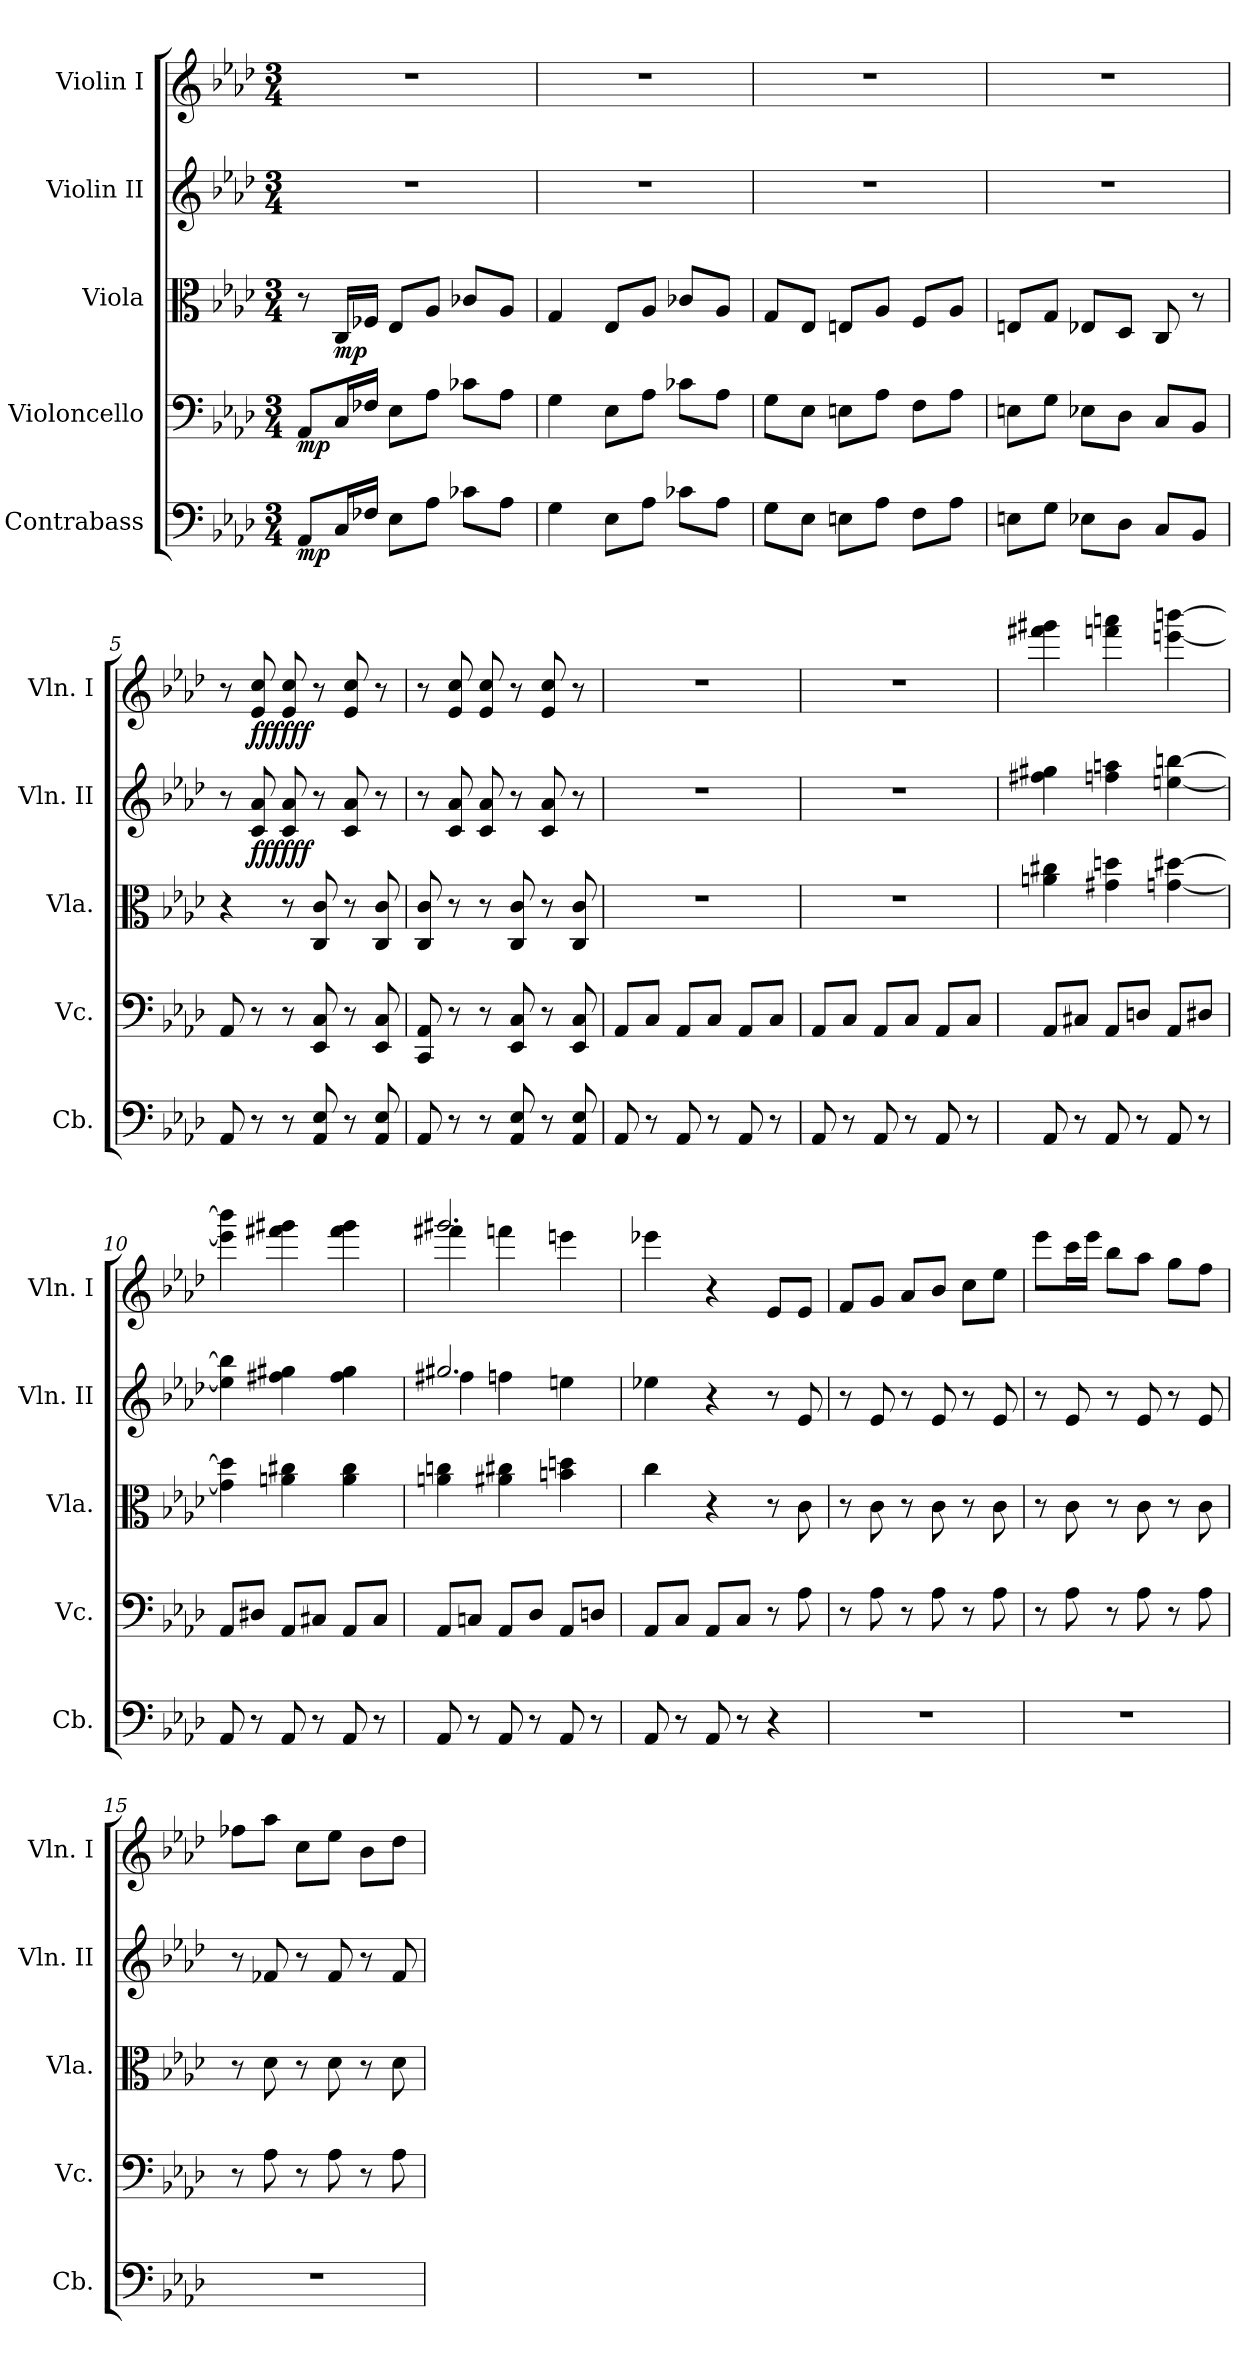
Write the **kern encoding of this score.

**kern	**dynam	**kern	**dynam	**kern	**dynam	**kern	**dynam	**kern	**dynam
*part5	*part5	*part4	*part4	*part3	*part3	*part2	*part2	*part1	*part1
*staff5	*staff5	*staff4	*staff4	*staff3	*staff3	*staff2	*staff2	*staff1	*staff1
*I"Contrabass	*	*I"Violoncello	*	*I"Viola	*	*I"Violin II	*	*I"Violin I	*
*I'Cb.	*	*I'Vc.	*	*I'Vla.	*	*I'Vln. II	*	*I'Vln. I	*
*clefF4	*	*clefF4	*	*clefC3	*	*clefG2	*	*clefG2	*
*ITrd7c12	*	*	*	*	*	*	*	*	*
*k[b-e-a-d-]	*	*k[b-e-a-d-]	*	*k[b-e-a-d-]	*	*k[b-e-a-d-]	*	*k[b-e-a-d-]	*
*M3/4	*	*M3/4	*	*M3/4	*	*M3/4	*	*M3/4	*
*MM160	*	*MM160	*	*MM160	*	*MM160	*	*MM160	*
=1	=1	=1	=1	=1	=1	=1	=1	=1	=1
!	!LO:DY:b	!	!LO:DY:b	!	!	!	!	!	!
8AAA-/L	mp	8AA-/L	mp	8r	.	2.r	.	2.r	.
!	!	!	!	!	!LO:DY:b	!	!	!	!
16CC/L	.	16C/L	.	16C/LL	mp	.	.	.	.
16FF-X/JJ	.	16F-X/JJ	.	16F-X/JJ	.	.	.	.	.
8EE-\L	.	8E-\L	.	8E-/L	.	.	.	.	.
8AA-\J	.	8A-\J	.	8A-/J	.	.	.	.	.
8C-X\L	.	8c-X\L	.	8c-X/L	.	.	.	.	.
8AA-\J	.	8A-\J	.	8A-/J	.	.	.	.	.
=2	=2	=2	=2	=2	=2	=2	=2	=2	=2
4GG\	.	4G\	.	4G/	.	2.r	.	2.r	.
8EE-\L	.	8E-\L	.	8E-/L	.	.	.	.	.
8AA-\J	.	8A-\J	.	8A-/J	.	.	.	.	.
8C-X\L	.	8c-X\L	.	8c-X/L	.	.	.	.	.
8AA-\J	.	8A-\J	.	8A-/J	.	.	.	.	.
=3	=3	=3	=3	=3	=3	=3	=3	=3	=3
8GG\L	.	8G\L	.	8G/L	.	2.r	.	2.r	.
8EE-\J	.	8E-\J	.	8E-/J	.	.	.	.	.
8EEn\L	.	8En\L	.	8En/L	.	.	.	.	.
8AA-\J	.	8A-\J	.	8A-/J	.	.	.	.	.
8FF\L	.	8F\L	.	8F/L	.	.	.	.	.
8AA-\J	.	8A-\J	.	8A-/J	.	.	.	.	.
=4	=4	=4	=4	=4	=4	=4	=4	=4	=4
8EEn\L	.	8En\L	.	8En/L	.	2.r	.	2.r	.
8GG\J	.	8G\J	.	8G/J	.	.	.	.	.
8EE-X\L	.	8E-X\L	.	8E-X/L	.	.	.	.	.
8DD-\J	.	8D-\J	.	8D-/J	.	.	.	.	.
8CC/L	.	8C/L	.	8C/	.	.	.	.	.
8BBB-/J	.	8BB-/J	.	8r	.	.	.	.	.
=5	=5	=5	=5	=5	=5	=5	=5	=5	=5
8AAA-/	.	8AA-/	.	4r	.	8r	.	8r	.
!	!	!	!	!	!	!	!LO:DY:b	!	!
!	!	!	!	!	!	!	!LO:DY:n=1:b	!	!LO:DY:b
!	!	!	!	!	!	!	!	!	!LO:DY:n=1:b
8r	.	8r	.	.	.	8c/ 8a-/	fff fff	8e-/ 8cc/	fff fff
8r	.	8r	.	8r	.	8c/ 8a-/	.	8e-/ 8cc/	.
8AAA-/ 8EE-/	.	8EE-/ 8C/	.	8C/ 8c/	.	8r	.	8r	.
8r	.	8r	.	8r	.	8c/ 8a-/	.	8e-/ 8cc/	.
8AAA-/ 8EE-/	.	8EE-/ 8C/	.	8C/ 8c/	.	8r	.	8r	.
!!LO:LB:g=z
=6	=6	=6	=6	=6	=6	=6	=6	=6	=6
8AAA-/	.	8CC/ 8AA-/	.	8C/ 8c/	.	8r	.	8r	.
8r	.	8r	.	8r	.	8c/ 8a-/	.	8e-/ 8cc/	.
8r	.	8r	.	8r	.	8c/ 8a-/	.	8e-/ 8cc/	.
8AAA-/ 8EE-/	.	8EE-/ 8C/	.	8C/ 8c/	.	8r	.	8r	.
8r	.	8r	.	8r	.	8c/ 8a-/	.	8e-/ 8cc/	.
8AAA-/ 8EE-/	.	8EE-/ 8C/	.	8C/ 8c/	.	8r	.	8r	.
=7	=7	=7	=7	=7	=7	=7	=7	=7	=7
8AAA-/	.	8AA-/L	.	2.r	.	2.r	.	2.r	.
8r	.	8C/J	.	.	.	.	.	.	.
8AAA-/	.	8AA-/L	.	.	.	.	.	.	.
8r	.	8C/J	.	.	.	.	.	.	.
8AAA-/	.	8AA-/L	.	.	.	.	.	.	.
8r	.	8C/J	.	.	.	.	.	.	.
=8	=8	=8	=8	=8	=8	=8	=8	=8	=8
8AAA-/	.	8AA-/L	.	2.r	.	2.r	.	2.r	.
8r	.	8C/J	.	.	.	.	.	.	.
8AAA-/	.	8AA-/L	.	.	.	.	.	.	.
8r	.	8C/J	.	.	.	.	.	.	.
8AAA-/	.	8AA-/L	.	.	.	.	.	.	.
8r	.	8C/J	.	.	.	.	.	.	.
=9	=9	=9	=9	=9	=9	=9	=9	=9	=9
8AAA-/	.	8AA-/L	.	4an\ 4cc#X\	.	4ff#X\ 4gg#X\	.	4fff#X\ 4ggg#X\	.
8r	.	8C#X/J	.	.	.	.	.	.	.
8AAA-/	.	8AA-/L	.	4g#X\ 4ddn\	.	4ffn\ 4aan\	.	4fffn\ 4aaan\	.
8r	.	8Dn/J	.	.	.	.	.	.	.
8AAA-/	.	8AA-/L	.	[4gn\ [4dd#X\	.	[4een\ [4bbn\	.	[4eeen\ [4bbbn\	.
8r	.	8D#X/J	.	.	.	.	.	.	.
=10	=10	=10	=10	=10	=10	=10	=10	=10	=10
8AAA-/	.	8AA-/L	.	4g\] 4dd#\]	.	4ee\] 4bb\]	.	4eee\] 4bbb\]	.
8r	.	8D#X/J	.	.	.	.	.	.	.
8AAA-/	.	8AA-/L	.	4an\ 4cc#X\	.	4ff#X\ 4gg#X\	.	4fff#X\ 4ggg#X\	.
8r	.	8C#X/J	.	.	.	.	.	.	.
8AAA-/	.	8AA-/L	.	4a\ 4cc#\	.	4ff#\ 4gg#\	.	4fff#\ 4ggg#\	.
8r	.	8C#/J	.	.	.	.	.	.	.
!!LO:PB:g=z
=11	=11	=11	=11	=11	=11	=11	=11	=11	=11
*	*	*	*	*	*	*^	*	*^	*
8AAA-/	.	8AA-/L	.	4an\ 4ccn\	.	2.gg#X/	4ff#X\	.	2.ggg#X/	4fff#X\	.
8r	.	8Cn/J	.	.	.	.	.	.	.	.	.
8AAA-/	.	8AA-/L	.	4a#X\ 4cc#X\	.	.	4ffn\	.	.	4fffn\	.
8r	.	8D-/J	.	.	.	.	.	.	.	.	.
8AAA-/	.	8AA-/L	.	4bn\ 4ddn\	.	.	4een\	.	.	4eeen\	.
8r	.	8Dn/J	.	.	.	.	.	.	.	.	.
*	*	*	*	*	*	*v	*v	*	*	*	*
*	*	*	*	*	*	*	*	*v	*v	*
=12	=12	=12	=12	=12	=12	=12	=12	=12	=12
8AAA-/	.	8AA-/L	.	4cc\	.	4ee-X\	.	4eee-X\	.
8r	.	8C/J	.	.	.	.	.	.	.
8AAA-/	.	8AA-/L	.	4r	.	4r	.	4r	.
8r	.	8C/J	.	.	.	.	.	.	.
4r	.	8r	.	8r	.	8r	.	8e-/L	.
.	.	8A-\	.	8c\	.	8e-/	.	8e-/J	.
=13	=13	=13	=13	=13	=13	=13	=13	=13	=13
2.r	.	8r	.	8r	.	8r	.	8f/L	.
.	.	8A-\	.	8c\	.	8e-/	.	8g/J	.
.	.	8r	.	8r	.	8r	.	8a-/L	.
.	.	8A-\	.	8c\	.	8e-/	.	8b-/J	.
.	.	8r	.	8r	.	8r	.	8cc\L	.
.	.	8A-\	.	8c\	.	8e-/	.	8ee-\J	.
=14	=14	=14	=14	=14	=14	=14	=14	=14	=14
2.r	.	8r	.	8r	.	8r	.	8eee-\L	.
.	.	8A-\	.	8c\	.	8e-/	.	16ccc\L	.
.	.	.	.	.	.	.	.	16eee-\JJ	.
.	.	8r	.	8r	.	8r	.	8bb-\L	.
.	.	8A-\	.	8c\	.	8e-/	.	8aa-\J	.
.	.	8r	.	8r	.	8r	.	8gg\L	.
.	.	8A-\	.	8c\	.	8e-/	.	8ff\J	.
!!LO:LB:g=z
=15	=15	=15	=15	=15	=15	=15	=15	=15	=15
2.r	.	8r	.	8r	.	8r	.	8ff-X\L	.
.	.	8A-\	.	8d-\	.	8f-X/	.	8aa-\J	.
.	.	8r	.	8r	.	8r	.	8cc\L	.
.	.	8A-\	.	8d-\	.	8f-/	.	8ee-\J	.
.	.	8r	.	8r	.	8r	.	8b-\L	.
.	.	8A-\	.	8d-\	.	8f-/	.	8dd-\J	.
=	=	=	=	=	=	=	=	=	=
*-	*-	*-	*-	*-	*-	*-	*-	*-	*-
